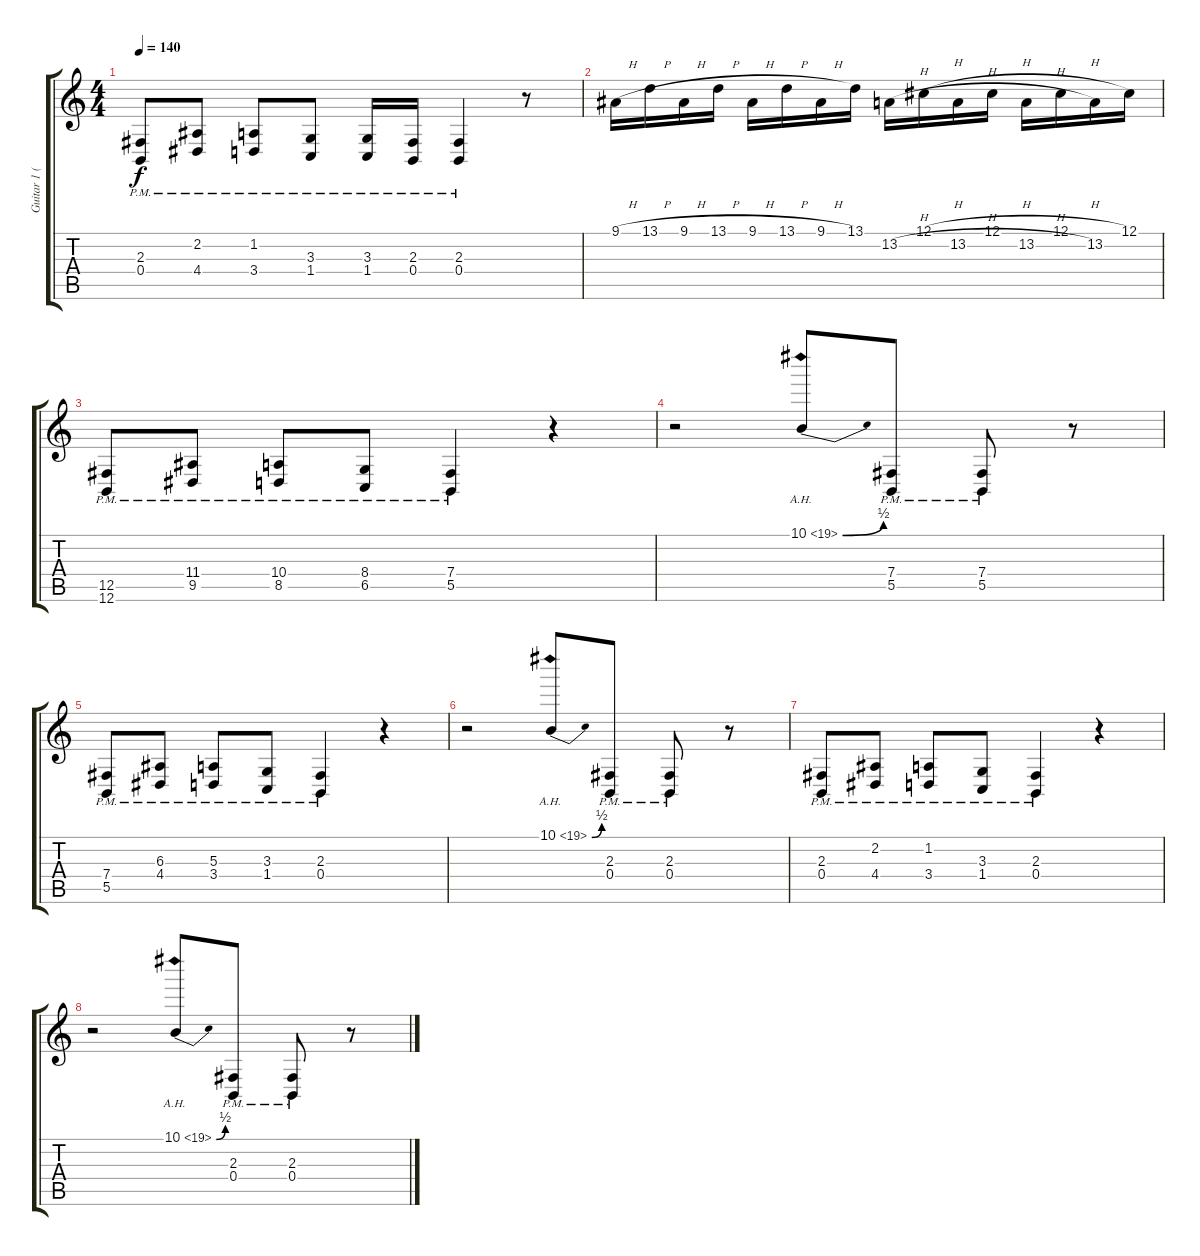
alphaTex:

\track ("Guitar 1 (Right)" "Guitar 1 (") {solo instrument brightacousticpiano}
\staff {score tabs}
\tuning (Db4 Ab3 E3 B2 Gb2 B1) {hide}
\ts (4 4)
\tempo 140
\clef g2
\ks c
(2.3{pm} 0.4{pm}).8{dy f} (2.2{pm} 4.4{pm}).8 (1.2{pm} 3.4{pm}).8 (3.3{pm} 1.4{pm}).8 (3.3{pm} 1.4{pm}).16 (2.3{pm} 0.4{pm}).16 (2.3{pm} 0.4{pm}).4 r.8 |
9.1{h}.16 13.1{h}.16 9.1{h}.16 13.1{h}.16 9.1{h}.16 13.1{h}.16 9.1{h}.16 13.1.16 13.2{h}.16 12.1{h}.16 13.2{h}.16 12.1{h}.16 13.2{h}.16 12.1{h}.16 13.2.16 12.1.16 |
(12.5{pm} 12.6{pm}).8 (11.4{pm} 9.5{pm}).8 (10.4{pm} 8.5{pm}).8 (8.4{pm} 6.5{pm}).8 (7.4{pm} 5.5).4 r.4 |
r.2 10.1{be (bend 0 0 60 2) ah 9}.8 (7.4 5.5{pm}).8 (7.4 5.5{pm}).8 r.8 |
(7.4{pm} 5.5{pm}).8 (6.3{pm} 4.4{pm}).8 (5.3{pm} 3.4{pm}).8 (3.3{pm} 1.4{pm}).8 (2.3{pm} 0.4).4 r.4 |
r.2 10.1{be (bend 0 0 60 2) ah 9}.8 (2.3 0.4{pm}).8 (2.3 0.4{pm}).8 r.8 |
(2.3{pm} 0.4{pm}).8 (2.2{pm} 4.4{pm}).8 (1.2{pm} 3.4{pm}).8 (3.3{pm} 1.4{pm}).8 (2.3{pm} 0.4).4 r.4 |
r.2 10.1{be (bend 0 0 60 2) ah 9}.8 (2.3 0.4{pm}).8 (2.3 0.4{pm}).8 r.8
